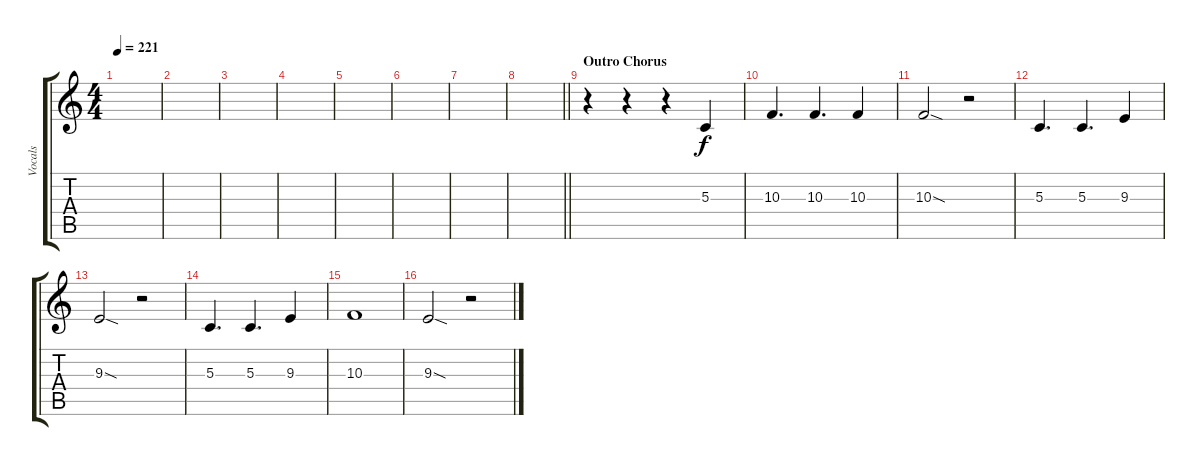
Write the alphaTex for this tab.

\track ("Vocals" "Vocals") {instrument lead2sawtooth}
\staff {score tabs}
\tuning (E4 B3 G3 D3 A2 E2) {hide}
\ts (4 4)
\tempo 221
\clef g2
\ks c
|
|
|
|
|
|
|
\barLineRight lightlight
|
\section ("" "Outro Chorus")
r.4{balance 8} r.4 r.4 5.3.4 |
10.3.4{d} 10.3.4{d} 10.3.4 |
10.3{sod}.2 r.2 |
5.3.4{d} 5.3.4{d} 9.3.4 |
9.3{sod}.2 r.2 |
5.3.4{d} 5.3.4{d} 9.3.4 |
10.3.1 |
9.3{sod}.2 r.2
